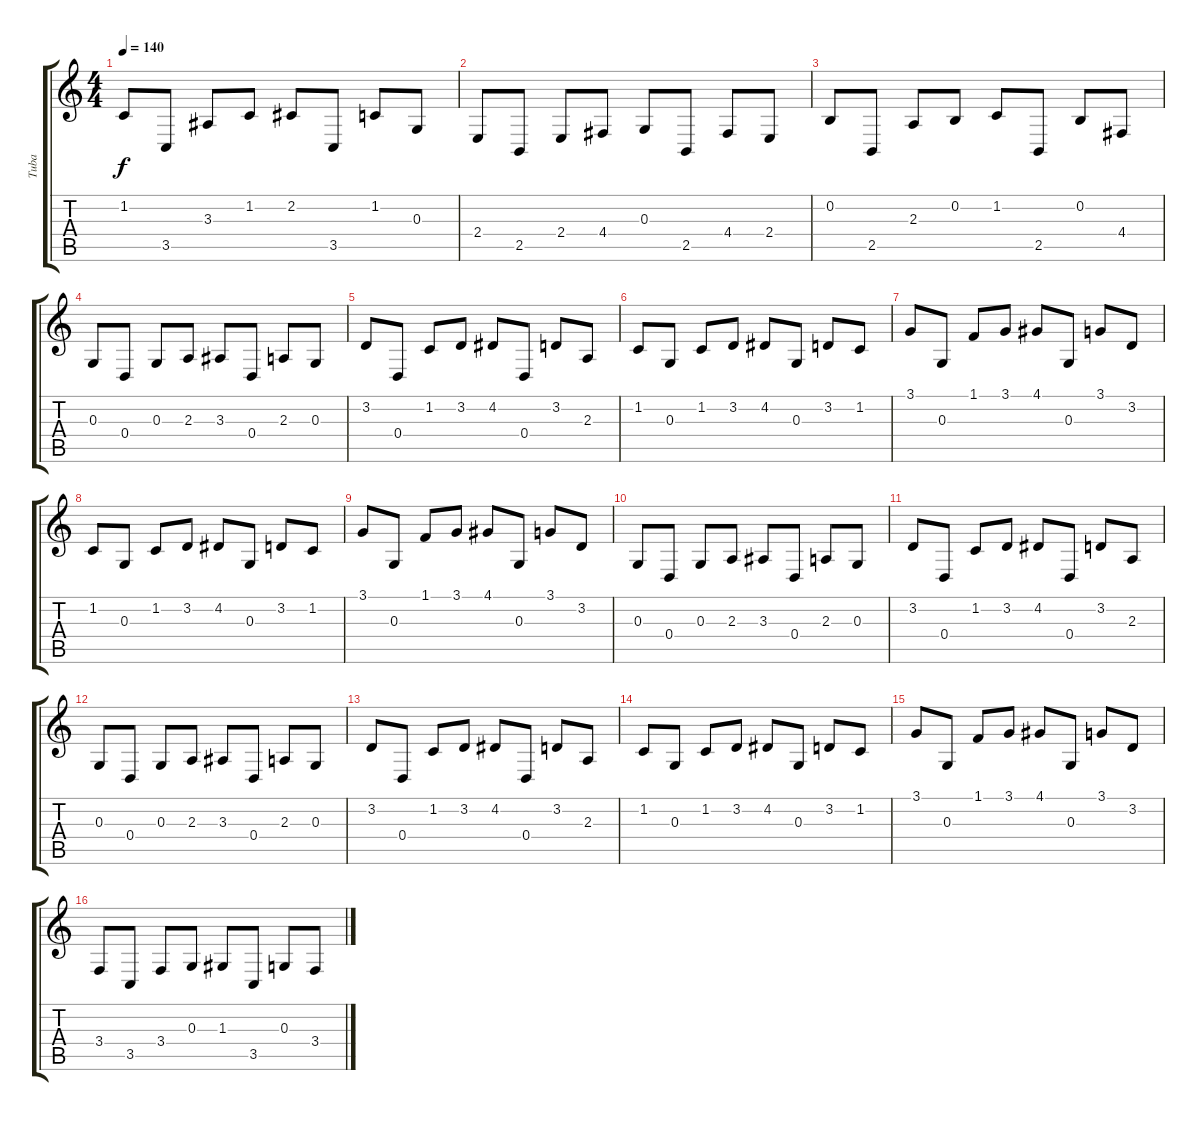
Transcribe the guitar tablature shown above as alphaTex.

\track ("Tuba" "Tuba") {instrument tuba}
\staff {score tabs}
\tuning (E4 B3 G3 D3 A2 E2) {hide}
\ts (4 4)
\tempo 140
\clef g2
\ks c
1.2.8{dy f} 3.5.8 3.3.8 1.2.8 2.2.8 3.5.8 1.2.8 0.3.8 |
2.4.8 2.5.8 2.4.8 4.4.8 0.3.8 2.5.8 4.4.8 2.4.8 |
0.2.8 2.5.8 2.3.8 0.2.8 1.2.8 2.5.8 0.2.8 4.4.8 |
0.3.8 0.4.8 0.3.8 2.3.8 3.3.8 0.4.8 2.3.8 0.3.8 |
3.2.8 0.4.8 1.2.8 3.2.8 4.2.8 0.4.8 3.2.8 2.3.8 |
1.2.8 0.3.8 1.2.8 3.2.8 4.2.8 0.3.8 3.2.8 1.2.8 |
3.1.8 0.3.8 1.1.8 3.1.8 4.1.8 0.3.8 3.1.8 3.2.8 |
1.2.8 0.3.8 1.2.8 3.2.8 4.2.8 0.3.8 3.2.8 1.2.8 |
3.1.8 0.3.8 1.1.8 3.1.8 4.1.8 0.3.8 3.1.8 3.2.8 |
0.3.8 0.4.8 0.3.8 2.3.8 3.3.8 0.4.8 2.3.8 0.3.8 |
3.2.8 0.4.8 1.2.8 3.2.8 4.2.8 0.4.8 3.2.8 2.3.8 |
0.3.8 0.4.8 0.3.8 2.3.8 3.3.8 0.4.8 2.3.8 0.3.8 |
3.2.8 0.4.8 1.2.8 3.2.8 4.2.8 0.4.8 3.2.8 2.3.8 |
1.2.8 0.3.8 1.2.8 3.2.8 4.2.8 0.3.8 3.2.8 1.2.8 |
3.1.8 0.3.8 1.1.8 3.1.8 4.1.8 0.3.8 3.1.8 3.2.8 |
3.4.8 3.5.8 3.4.8 0.3.8 1.3.8 3.5.8 0.3.8 3.4.8
